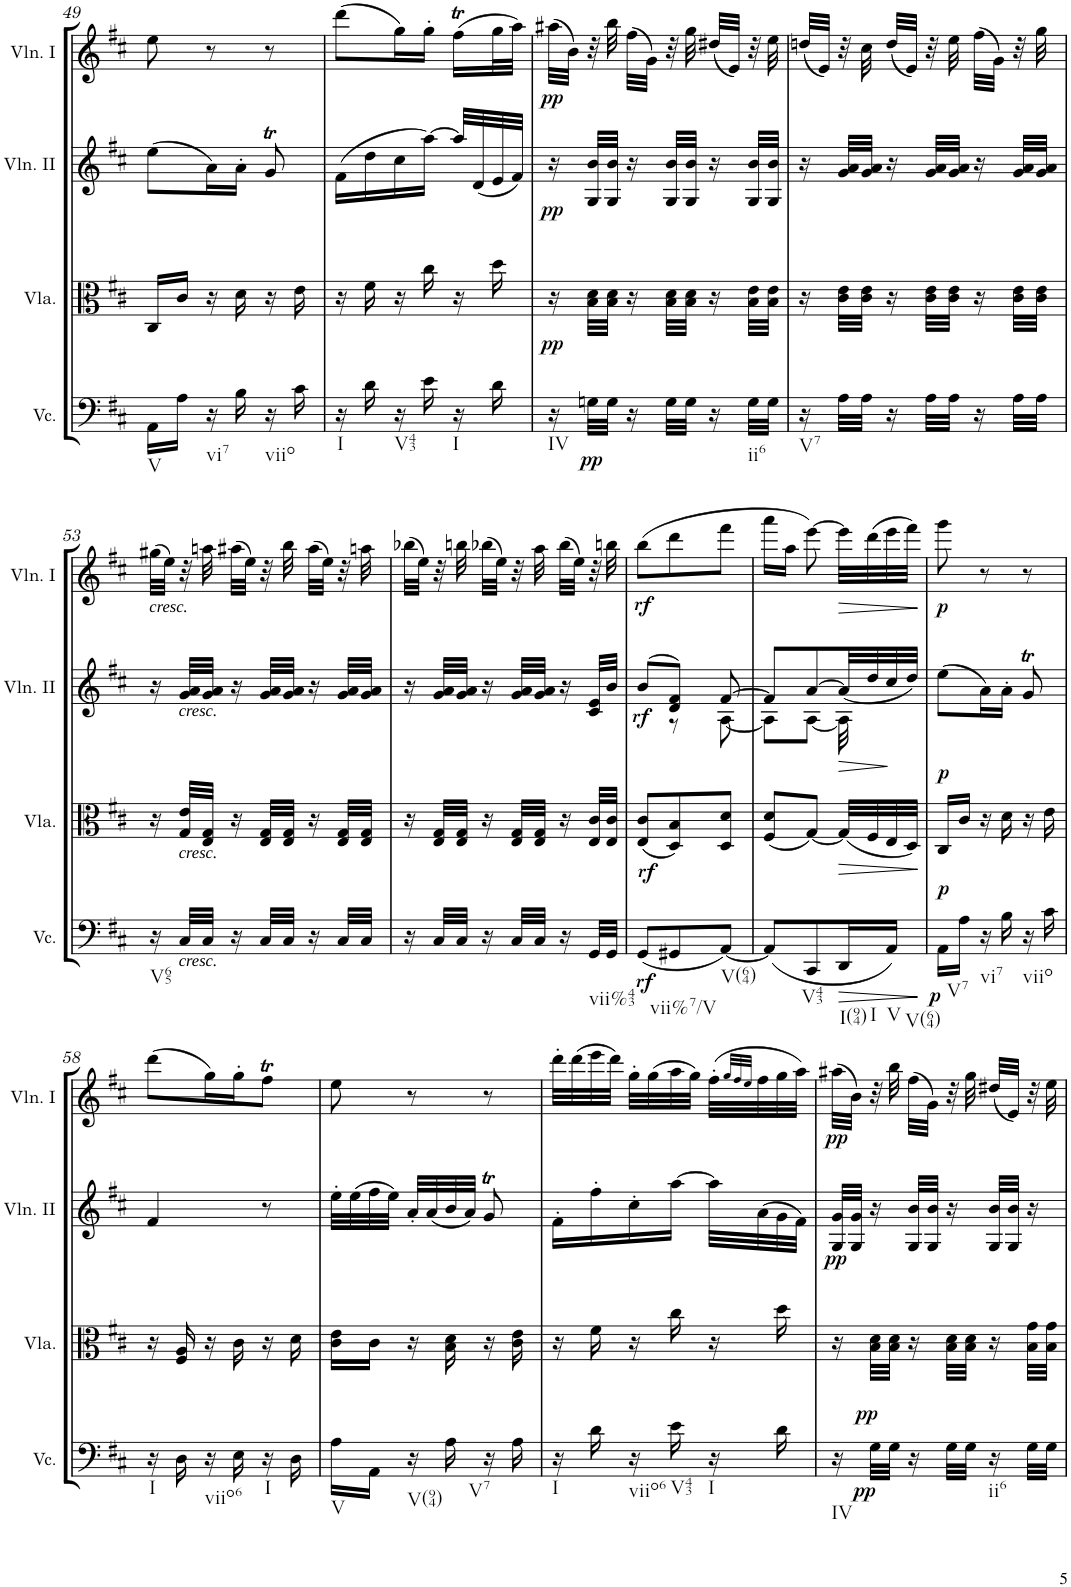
**kern	**dynam	**kern	**dynam	**kern	**dynam	**kern	**dynam
*part4	*part4	*part3	*part3	*part2	*part2	*part1	*part1
*staff4	*staff4	*staff3	*staff3	*staff2	*staff2	*staff1	*staff1
*I"Violoncello	*	*I"Viola	*	*I"Violin II	*	*I"Violin I	*
*I'Vc.	*	*I'Vla.	*	*I'Vln. II	*	*I'Vln. I	*
!!LO:PB:g=z
*clefF4	*	*clefC3	*	*clefG2	*	*clefG2	*
*k[f#c#]	*	*k[f#c#]	*	*k[f#c#]	*	*k[f#c#]	*
*M3/8	*	*M3/8	*	*M3/8	*	*M3/8	*
=49	=49	=49	=49	=49	=49	=49	=49
!LO:TX:b:t=V	!	!	!	!	!	!	!
16AA\LL	.	16C#/LL	.	(8ee\L	.	8ee\	.
16A\JJ	.	16c#/JJ	.	.	.	.	.
!LO:TX:b:t=vi7	!	!	!	!	!	!	!
16r	.	16r	.	16a\L)	.	8r	.
16B\	.	16d\	.	16a'\JJ	.	.	.
!LO:TX:b:t=viio	!	!	!	!	!	!	!
16r	.	16r	.	8gT/	.	8r	.
16c#\	.	16e\	.	.	.	.	.
=50	=50	=50	=50	=50	=50	=50	=50
!LO:TX:b:t=I	!	!	!	!	!	!	!
16r	.	16r	.	(16f#\LL	.	(8ddd\L	.
16d\	.	16f#\	.	16dd\	.	.	.
!LO:TX:b:t=V43	!	!	!	!	!	!	!
16r	.	16r	.	16cc#\	.	16gg\L)	.
16e\	.	16cc#\	.	[16aa\JJ)	.	16gg'\JJ	.
!LO:TX:b:t=I	!	!	!	!	!	!	!
16r	.	16r	.	32aa/LLL]	.	(16ff#t\LL	.
.	.	.	.	(32d/	.	.	.
16d\	.	16dd\	.	32e/	.	32gg\L	.
.	.	.	.	32f#/JJJ)	.	32aa\JJJ)	.
=51	=51	=51	=51	=51	=51	=51	=51
!LO:TX:b:t=IV	!	!	!	!	!	!	!
!	!	!	!LO:DY:b	!	!LO:DY:b	!	!LO:DY:b
16r	.	16r	pp	16r	pp	(32aa#X\LLL	pp
.	.	.	.	.	.	32b\JJJ)	.
!	!LO:DY:b	!	!	!	!	!	!
32Gn\LLL	pp	32B\ 32d\LLL	.	32G/ 32b/LLL	.	32r	.
32G\JJJ	.	32B\ 32d\JJJ	.	32G/ 32b/JJJ	.	32bb\	.
16r	.	16r	.	16r	.	(32ff#\LLL	.
.	.	.	.	.	.	32g\JJJ)	.
32G\LLL	.	32B\ 32d\LLL	.	32G/ 32b/LLL	.	32r	.
32G\JJJ	.	32B\ 32d\JJJ	.	32G/ 32b/JJJ	.	32gg\	.
16r	.	16r	.	16r	.	(32dd#X/LLL	.
.	.	.	.	.	.	32e/JJJ)	.
!LO:TX:b:t=ii6	!	!	!	!	!	!	!
32G\LLL	.	32B\ 32e\LLL	.	32G/ 32b/LLL	.	32r	.
32G\JJJ	.	32B\ 32e\JJJ	.	32G/ 32b/JJJ	.	32ee\	.
=52	=52	=52	=52	=52	=52	=52	=52
!LO:TX:b:t=V7	!	!	!	!	!	!	!
16r	.	16r	.	16r	.	(32ddn/LLL	.
.	.	.	.	.	.	32e/JJJ)	.
32A\LLL	.	32c#\ 32e\LLL	.	32g/ 32a/LLL	.	32r	.
32A\JJJ	.	32c#\ 32e\JJJ	.	32g/ 32a/JJJ	.	32cc#\	.
16r	.	16r	.	16r	.	(32dd/LLL	.
.	.	.	.	.	.	32e/JJJ)	.
32A\LLL	.	32c#\ 32e\LLL	.	32g/ 32a/LLL	.	32r	.
32A\JJJ	.	32c#\ 32e\JJJ	.	32g/ 32a/JJJ	.	32ee\	.
16r	.	16r	.	16r	.	(32ff#\LLL	.
.	.	.	.	.	.	32g\JJJ)	.
32A\LLL	.	32c#\ 32e\LLL	.	32g/ 32a/LLL	.	32r	.
32A\JJJ	.	32c#\ 32e\JJJ	.	32g/ 32a/JJJ	.	32gg\	.
!!LO:LB:g=z
=53	=53	=53	=53	=53	=53	=53	=53
!	!	!	!	!	!	!LO:TX:b:i:t=cresc.	!
!LO:TX:b:t=V65	!	!	!	!	!	!	!
16r	.	16r	.	16r	.	(32gg#X\LLL	.
.	.	.	.	.	.	32ee\JJJ)	.
!	!	!	!	!LO:TX:b:i:t=cresc.	!	!	!
!	!	!LO:TX:b:i:t=cresc.	!	!	!	!	!
!LO:TX:b:i:t=cresc.	!	!	!	!	!	!	!
32C#/LLL	.	32G/ 32e/LLL	.	32g/ 32a/LLL	.	32r	.
32C#/JJJ	.	32E/ 32G/JJJ	.	32g/ 32a/JJJ	.	32aan\	.
16r	.	16r	.	16r	.	(32aa#X\LLL	.
.	.	.	.	.	.	32ee\JJJ)	.
32C#/LLL	.	32E/ 32G/LLL	.	32g/ 32a/LLL	.	32r	.
32C#/JJJ	.	32E/ 32G/JJJ	.	32g/ 32a/JJJ	.	32bb\	.
16r	.	16r	.	16r	.	(32aa#\LLL	.
.	.	.	.	.	.	32ee\JJJ)	.
32C#/LLL	.	32E/ 32G/LLL	.	32g/ 32a/LLL	.	32r	.
32C#/JJJ	.	32E/ 32G/JJJ	.	32g/ 32a/JJJ	.	32aan\	.
=54	=54	=54	=54	=54	=54	=54	=54
16r	.	16r	.	16r	.	(32bb-X\LLL	.
.	.	.	.	.	.	32ee\JJJ)	.
32C#/LLL	.	32E/ 32G/LLL	.	32g/ 32a/LLL	.	32r	.
32C#/JJJ	.	32E/ 32G/JJJ	.	32g/ 32a/JJJ	.	32bbn\	.
16r	.	16r	.	16r	.	(32bb-X\LLL	.
.	.	.	.	.	.	32ee\JJJ)	.
32C#/LLL	.	32E/ 32G/LLL	.	32g/ 32a/LLL	.	32r	.
32C#/JJJ	.	32E/ 32G/JJJ	.	32g/ 32a/JJJ	.	32aa\	.
16r	.	16r	.	16r	.	(32bb-\LLL	.
.	.	.	.	.	.	32ee\JJJ)	.
!LO:TX:b:t=vii%43	!	!	!	!	!	!	!
32GG/LLL	.	32E/ 32c#/LLL	.	32c#/ 32e/LLL	.	32r	.
32GG/JJJ	.	32E/ 32c#/JJJ	.	32b/JJJ	.	32bbn\	.
=55	=55	=55	=55	=55	=55	=55	=55
*	*	*	*	*^	*	*	*
!	!LO:DY:b	!	!LO:DY:b	!	!	!LO:DY:b	!	!LO:DY:b
(8GG/L	rf	(8E/ 8c#/L	rf	(8b/L	8ryy	rf	(8bb\L	rf
!LO:TX:b:t=vii%7/V	!	!	!	!	!	!	!	!
8GG#X/	.	8D/ 8B/)	.	8d/ 8f#/J)	8r	.	8ddd\	.
!LO:TX:b:t=V(64)	!	!	!	!	!	!	!	!
[8AA/J)	.	8D/ 8d/J	.	[8f#/	[8A\	.	8fff#\J	.
=56	=56	=56	=56	=56	=56	=56	=56	=56
(8AA/L]	.	(8F#/ 8d/L	.	8f#/L]	8A\L]	.	16aaa\LL	.
.	.	.	.	.	.	.	16aa\JJ	.
!LO:TX:b:t=V43	!	!	!	!	!	!	!	!
8CC#/	.	[8G/J)	.	[8a/	[8A\J	.	[8eee\)	.
!LO:TX:b:t=I(94)	!	!	!	!	!	!	!	!
!LO:TX:b:t=I	!	!	!	!	!	!	!	!
!	!LO:HP:b	!	!LO:HP:b	!	!	!LO:HP:b	!	!LO:HP:b
16DD/L	>	(32G/LLL]	>	(<32a/LL]	32A\]	>	32eee\LLL]	>
.	.	32F#/	.	32dd/	16.ryy	.	(32ddd\	.
!LO:TX:b:t=V	!	!	!	!	!	!	!	!
!LO:TX:b:t=V(64)	!	!	!	!	!	!	!	!
16AA/JJ)	.	32E/	.	32cc#/	.	.	32eee\	.
.	.	32D/JJJ)	.	32dd/JJJ)	.	.	32fff#\JJJ)	.
*	*	*	*	*v	*v	*	*	*
.	]	.	]	.	]	.	]
=57	=57	=57	=57	=57	=57	=57	=57
!LO:TX:b:t=V7	!	!	!	!	!	!	!
!	!LO:DY:b	!	!	!	!	!	!
!	!LO:DY:n=1:a	!	!LO:DY:a	!	!	!	!LO:DY:b
16AA\LL	p p	16C#/LL	p	(8ee\L	.	8ggg\	p
16A\JJ	.	16c#/JJ	.	.	.	.	.
!LO:TX:b:t=vi7	!	!	!	!	!	!	!
16r	.	16r	.	16a\L)	.	8r	.
16B\	.	16d\	.	16a'\JJ	.	.	.
!LO:TX:b:t=viio	!	!	!	!	!	!	!
16r	.	16r	.	8gT/	.	8r	.
16c#\	.	16e\	.	.	.	.	.
!!LO:LB:g=z
=58	=58	=58	=58	=58	=58	=58	=58
!LO:TX:b:t=I	!	!	!	!	!	!	!
16r	.	16r	.	4f#/	.	(8ddd\L	.
16D\	.	16F#/ 16A/	.	.	.	.	.
!LO:TX:b:t=viio6	!	!	!	!	!	!	!
16r	.	16r	.	.	.	16gg\L)	.
16E\	.	16c#\	.	.	.	16gg'\J	.
!LO:TX:b:t=I	!	!	!	!	!	!	!
16r	.	16r	.	8r	.	8ff#t\J	.
16D\	.	16d\	.	.	.	.	.
=59	=59	=59	=59	=59	=59	=59	=59
!LO:TX:b:t=V	!	!	!	!	!	!	!
16A\LL	.	16c#\ 16e\LL	.	32ee'\LLL	.	8ee\	.
.	.	.	.	(32ee\	.	.	.
16AA\JJ	.	16c#\JJ	.	32ff#\	.	.	.
.	.	.	.	32ee\JJJ)	.	.	.
!LO:TX:b:t=V(94)	!	!	!	!	!	!	!
16r	.	16r	.	32a'/LLL	.	8r	.
.	.	.	.	(32a/	.	.	.
16A\	.	16B\ 16d\	.	32b/	.	.	.
.	.	.	.	32a/JJJ)	.	.	.
!LO:TX:b:t=V7	!	!	!	!	!	!	!
16r	.	16r	.	8gT/	.	8r	.
16A\	.	16c#\ 16e\	.	.	.	.	.
=60	=60	=60	=60	=60	=60	=60	=60
!LO:TX:b:t=I	!	!	!	!	!	!	!
16r	.	16r	.	16f#'\LL	.	32ddd'\LLL	.
.	.	.	.	.	.	(32ddd\	.
16d\	.	16f#\	.	16ff#'\	.	32eee\	.
.	.	.	.	.	.	32ddd\JJJ)	.
!LO:TX:b:t=viio6	!	!	!	!	!	!	!
16r	.	16r	.	16cc#'\	.	32gg'\LLL	.
.	.	.	.	.	.	(32gg\	.
!LO:TX:b:t=V43	!	!	!	!	!	!	!
16e\	.	16cc#\	.	[16aa\JJ	.	32aa\	.
.	.	.	.	.	.	32gg\JJJ)	.
!LO:TX:b:t=I	!	!	!	!	!	!	!
16r	.	16r	.	32aa\LLL]	.	(32ff#'\LLL	.
.	.	.	.	.	.	32qgg/LLL	.
.	.	.	.	.	.	32qff#/	.
.	.	.	.	.	.	32qee/JJJ	.
.	.	.	.	(32a\	.	32ff#\	.
16d\	.	16dd\	.	32g\	.	32gg\	.
.	.	.	.	32f#\JJJ)	.	32aa\JJJ)	.
=61	=61	=61	=61	=61	=61	=61	=61
!LO:TX:b:t=IV	!	!	!	!	!	!	!
!	!	!	!	!	!LO:DY:b	!	!LO:DY:b
16r	.	16r	.	32G/ 32g/LLL	pp	(32aa#X\LLL	pp
.	.	.	.	32G/ 32g/JJJ	.	32b\JJJ)	.
!	!LO:DY:b	!	!	!	!	!	!
!	!LO:DY:n=1:a	!	!	!	!	!	!
32G\LLL	pp pp	32B\ 32d\LLL	.	16r	.	32r	.
32G\JJJ	.	32B\ 32d\JJJ	.	.	.	32bb\	.
16r	.	16r	.	32G/ 32b/LLL	.	(32ff#\LLL	.
.	.	.	.	32G/ 32b/JJJ	.	32g\JJJ)	.
32G\LLL	.	32B\ 32d\LLL	.	16r	.	32r	.
32G\JJJ	.	32B\ 32d\JJJ	.	.	.	32gg\	.
!LO:TX:b:t=ii6	!	!	!	!	!	!	!
16r	.	16r	.	32G/ 32b/LLL	.	(32dd#X/LLL	.
.	.	.	.	32G/ 32b/JJJ	.	32e/JJJ)	.
32G\LLL	.	32B\ 32g\LLL	.	16r	.	32r	.
32G\JJJ	.	32B\ 32g\JJJ	.	.	.	32ee\	.
=	=	=	=	=	=	=	=
*-	*-	*-	*-	*-	*-	*-	*-
